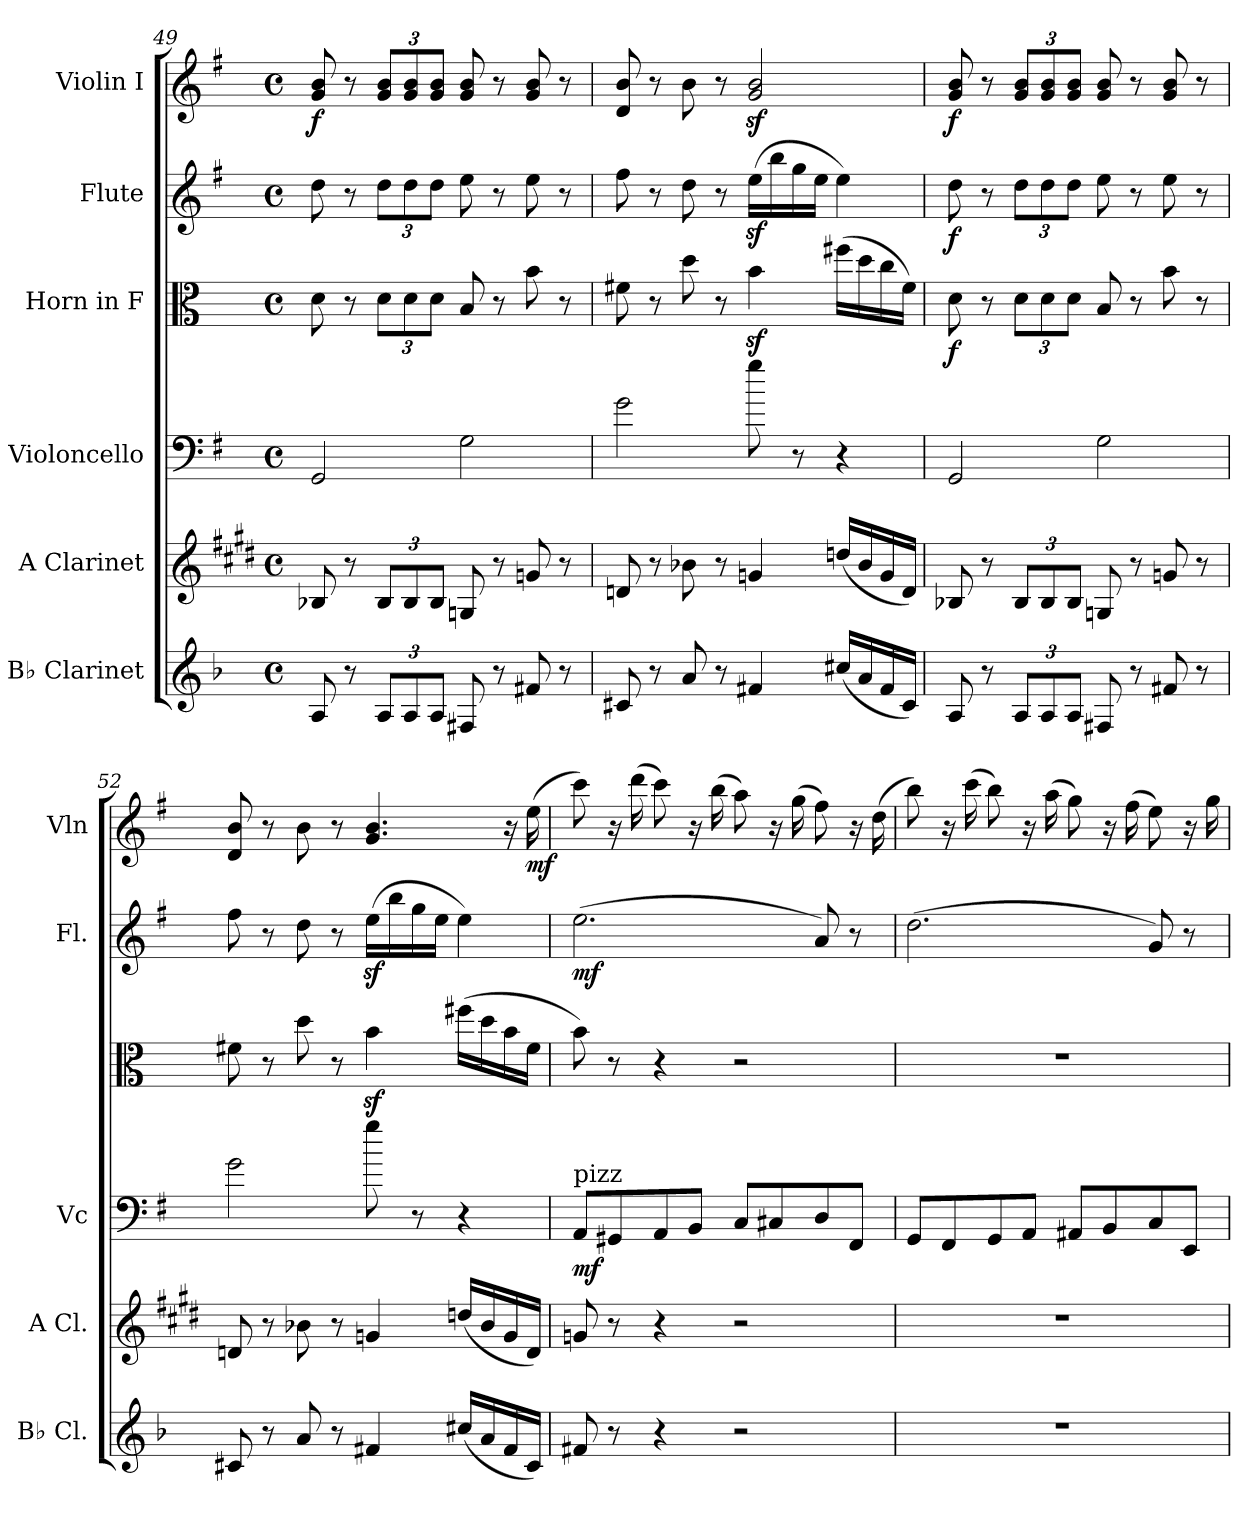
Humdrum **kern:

**kern	**kern	**kern	**dynam	**kern	**dynam	**kern	**dynam	**kern	**dynam
*part6	*part5	*part4	*part4	*part3	*part3	*part2	*part2	*part1	*part1
*staff6	*staff5	*staff4	*staff4	*staff3	*staff3	*staff2	*staff2	*staff1	*staff1
*I"B♭ Clarinet	*I"A Clarinet	*I"Violoncello	*	*I"Horn in F	*	*I"Flute	*	*I"Violin I	*
*I'B♭ Cl.	*I'A Cl.	*I'Vc	*	*	*	*I'Fl.	*	*I'Vln	*
*clefG2	*clefG2	*clefF4	*	*clefC3	*	*clefG2	*	*clefG2	*
*ITrd1c2	*ITrd2c3	*	*	*ITrd4c7	*	*	*	*	*
*k[b-e-a-]	*k[f#c#g#d#a#e#b#]	*k[f#]	*	*k[b-]	*	*k[f#]	*	*k[f#]	*
*M4/4	*M4/4	*M4/4	*	*M4/4	*	*M4/4	*	*M4/4	*
*met(c)	*met(c)	*met(c)	*	*met(c)	*	*met(c)	*	*met(c)	*
=49	=49	=49	=49	=49	=49	=49	=49	=49	=49
!	!	!	!	!	!	!	!	!	!LO:DY:b
8Gi/	8Gni/	2GGi/	.	8Gi\	.	8ddi\	.	8gi/ 8bi/	f
8r	8r	.	.	8r	.	8r	.	8r	.
*Xbrackettup	*Xbrackettup	*	*	*Xbrackettup	*	*Xbrackettup	*	*Xbrackettup	*
12Gi/L	12Gi/L	.	.	12Gi\L	.	12ddi\L	.	12gi/ 12bi/L	.
12Gi/	12Gi/	.	.	12Gi\	.	12ddi\	.	12gi/ 12bi/	.
12Gi/J	12Gi/J	.	.	12Gi\J	.	12ddi\J	.	12gi/ 12bi/J	.
8Eni/	8Eni/	2Gi\	.	8Ei/	.	8eei\	.	8gi/ 8bi/	.
8r	8r	.	.	8r	.	8r	.	8r	.
8eni/	8eni/	.	.	8ei\	.	8eei\	.	8gi/ 8bi/	.
8r	8r	.	.	8r	.	8r	.	8r	.
=50	=50	=50	=50	=50	=50	=50	=50	=50	=50
8Bni/	8Bni/	2g\	.	8Bni\	.	8ff#i\	.	8di/ 8bi/	.
8r	8r	.	.	8r	.	8r	.	8r	.
8gi/	8gni\	.	.	8gi\	.	8ddi\	.	8bi\	.
8r	8r	.	.	8r	.	8r	.	8r	.
4eni/	4eni/	8ggi\	.	4ez<i\	.	(16eez<i\LL	.	2gi/z< 2bi/z<	.
.	.	.	.	.	.	16bbi\	.	.	.
.	.	8r	.	.	.	16ggi\	.	.	.
.	.	.	.	.	.	16eei\JJ	.	.	.
(16bni/LL	(16bni/LL	4r	.	(16bni\LL	.	4eei\)	.	.	.
16gi/	16gi/	.	.	16gi\	.	.	.	.	.
16ei/	16ei/	.	.	16f\	.	.	.	.	.
16Bi/JJ)	16Bi/JJ)	.	.	16Bi\JJ)	.	.	.	.	.
=51	=51	=51	=51	=51	=51	=51	=51	=51	=51
!	!	!	!	!	!LO:DY:b	!	!LO:DY:b	!	!LO:DY:b
8Gi/	8Gni/	2GGi/	.	8Gi\	f	8ddi\	f	8gi/ 8bi/	f
8r	8r	.	.	8r	.	8r	.	8r	.
12Gi/L	12Gi/L	.	.	12Gi\L	.	12ddi\L	.	12gi/ 12bi/L	.
12Gi/	12Gi/	.	.	12Gi\	.	12ddi\	.	12gi/ 12bi/	.
12Gi/J	12Gi/J	.	.	12Gi\J	.	12ddi\J	.	12gi/ 12bi/J	.
8Eni/	8Eni/	2Gi\	.	8Ei/	.	8eei\	.	8gi/ 8bi/	.
8r	8r	.	.	8r	.	8r	.	8r	.
8eni/	8eni/	.	.	8ei\	.	8eei\	.	8gi/ 8bi/	.
8r	8r	.	.	8r	.	8r	.	8r	.
=52	=52	=52	=52	=52	=52	=52	=52	=52	=52
8Bni/	8Bni/	2g\	.	8Bni\	.	8ff#i\	.	8di/ 8bi/	.
8r	8r	.	.	8r	.	8r	.	8r	.
8gi/	8gni\	.	.	8gi\	.	8ddi\	.	8bi\	.
8r	8r	.	.	8r	.	8r	.	8r	.
4eni/	4eni/	8ggi\	.	4ez<i\	.	(16eez<i\LL	.	4.gi/ 4.bi/	.
.	.	.	.	.	.	16bbi\	.	.	.
.	.	8r	.	.	.	16ggi\	.	.	.
.	.	.	.	.	.	16eei\JJ	.	.	.
(16bni/LL	(16bni/LL	4r	.	(16bni\LL	.	4eei\)	.	.	.
16gi/	16gi/	.	.	16gi\	.	.	.	.	.
16ei/	16ei/	.	.	16ei\	.	.	.	16r	.
!	!	!	!	!	!	!	!	!	!LO:DY:b
16Bi/JJ)	16Bi/JJ)	.	.	16Bi\JJ	.	.	.	(16eei\	mf
=53	=53	=53	=53	=53	=53	=53	=53	=53	=53
!	!	!LO:TX:a:t=pizz	!	!	!	!	!	!	!
!	!	!	!LO:DY:b	!	!	!	!LO:DY:b	!	!
8eni/	8eni/	8AAi/L	mf	8e\)	.	(2.eei\	mf	8ccci\)	.
8r	8r	8GG#X/	.	8r	.	.	.	16r	.
.	.	.	.	.	.	.	.	(16ddd\	.
4r	4r	8AAi/	.	4r	.	.	.	8ccci\)	.
.	.	8BB/J	.	.	.	.	.	16r	.
.	.	.	.	.	.	.	.	(16bb\	.
2r	2r	8Ci/L	.	2r	.	.	.	8aai\)	.
.	.	8C#X/	.	.	.	.	.	16r	.
.	.	.	.	.	.	.	.	(16gg\	.
.	.	8Di/	.	.	.	8ai/)	.	8ff#i\)	.
.	.	8FF#i/J	.	.	.	8r	.	16r	.
.	.	.	.	.	.	.	.	(16ddi\	.
=54	=54	=54	=54	=54	=54	=54	=54	=54	=54
1r	1r	8GGi/L	.	1r	.	(2.ddi\	.	8bbi\)	.
.	.	8FF#/	.	.	.	.	.	16r	.
.	.	.	.	.	.	.	.	(16ccc\	.
.	.	8GGi/	.	.	.	.	.	8bbi\)	.
.	.	8AA/J	.	.	.	.	.	16r	.
.	.	.	.	.	.	.	.	(16aa\	.
.	.	8AA#X/L	.	.	.	.	.	8ggi\)	.
.	.	8BBi/	.	.	.	.	.	16r	.
.	.	.	.	.	.	.	.	(16ff#\	.
.	.	8Ci/	.	.	.	8gi/)	.	8eei\)	.
.	.	8EEi/J	.	.	.	8r	.	16r	.
.	.	.	.	.	.	.	.	16ggi\	.
=	=	=	=	=	=	=	=	=	=
*-	*-	*-	*-	*-	*-	*-	*-	*-	*-
